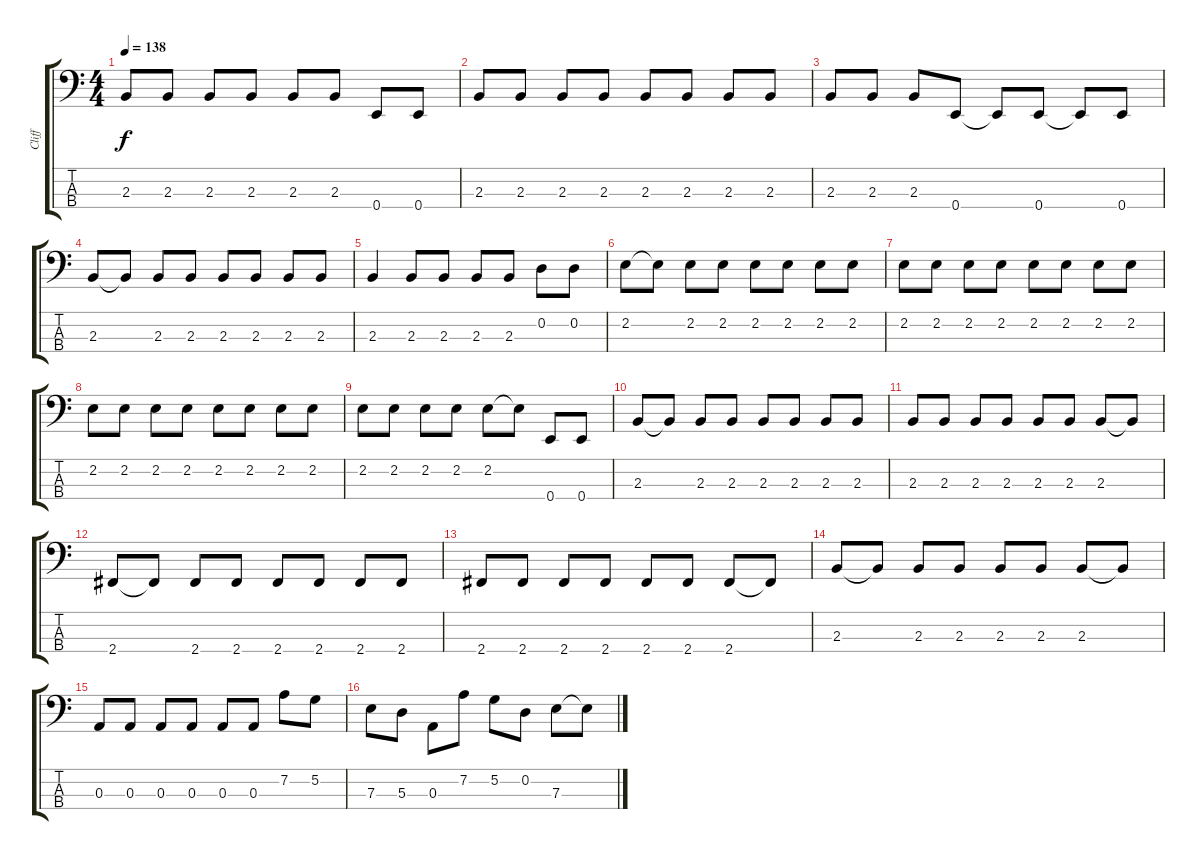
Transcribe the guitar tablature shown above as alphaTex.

\track ("Cliff" "Cliff") {instrument electricbassfinger}
\staff {score tabs}
\tuning (G2 D2 A1 E1) {hide}
\ts (4 4)
\tempo 138
\clef f4
\ks c
2.3.8{dy f} 2.3.8 2.3.8 2.3.8 2.3.8 2.3.8 0.4.8 0.4.8 |
2.3.8 2.3.8 2.3.8 2.3.8 2.3.8 2.3.8 2.3.8 2.3.8 |
2.3.8 2.3.8 2.3.8 0.4.8 0.4{t}.8 0.4.8 0.4{t}.8 0.4.8 |
2.3.8 2.3{t}.8 2.3.8 2.3.8 2.3.8 2.3.8 2.3.8 2.3.8 |
2.3.4 2.3.8 2.3.8 2.3.8 2.3.8 0.2.8 0.2.8 |
2.2.8 2.2{t}.8 2.2.8 2.2.8 2.2.8 2.2.8 2.2.8 2.2.8 |
2.2.8 2.2.8 2.2.8 2.2.8 2.2.8 2.2.8 2.2.8 2.2.8 |
2.2.8 2.2.8 2.2.8 2.2.8 2.2.8 2.2.8 2.2.8 2.2.8 |
2.2.8 2.2.8 2.2.8 2.2.8 2.2.8 2.2{t}.8 0.4.8 0.4.8 |
2.3.8 2.3{t}.8 2.3.8 2.3.8 2.3.8 2.3.8 2.3.8 2.3.8 |
2.3.8 2.3.8 2.3.8 2.3.8 2.3.8 2.3.8 2.3.8 2.3{t}.8 |
2.4.8 2.4{t}.8 2.4.8 2.4.8 2.4.8 2.4.8 2.4.8 2.4.8 |
2.4.8 2.4.8 2.4.8 2.4.8 2.4.8 2.4.8 2.4.8 2.4{t}.8 |
2.3.8 2.3{t}.8 2.3.8 2.3.8 2.3.8 2.3.8 2.3.8 2.3{t}.8 |
0.3.8 0.3.8 0.3.8 0.3.8 0.3.8 0.3.8 7.2.8 5.2.8 |
7.3.8 5.3.8 0.3.8 7.2.8 5.2.8 0.2.8 7.3.8 7.3{t}.8
